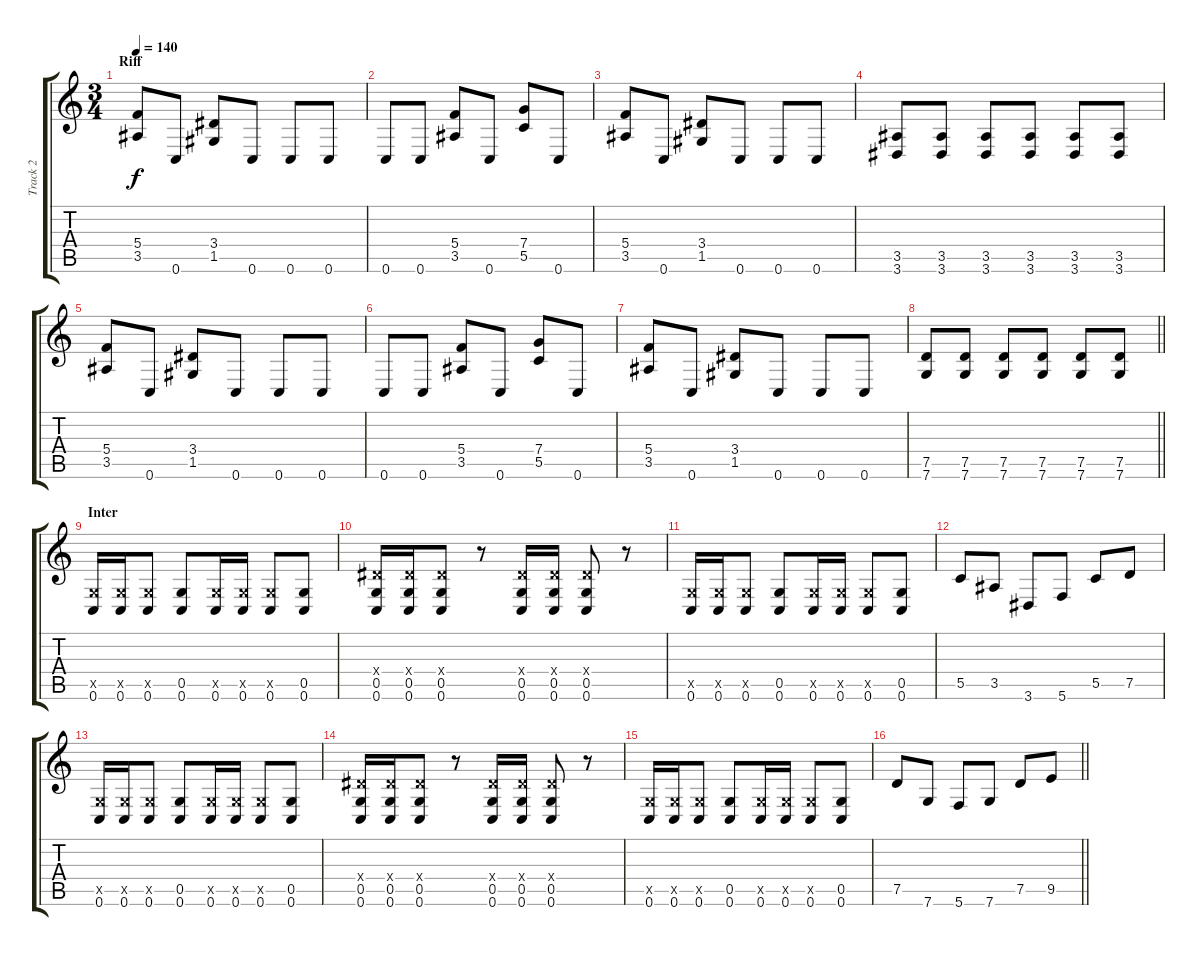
\track ("Track 2" "Track 2") {instrument overdrivenguitar}
\staff {score tabs}
\tuning (D4 A3 F3 C3 G2 C2) {hide}
\ts (3 4)
\section ("" "Riff")
\tempo 140
\clef g2
\ks c
(5.4 3.5).8{dy f} 0.6.8 (3.4 1.5).8 0.6.8 0.6.8 0.6.8 |
0.6.8 0.6.8 (5.4 3.5).8 0.6.8 (7.4 5.5).8 0.6.8 |
(5.4 3.5).8 0.6.8 (3.4 1.5).8 0.6.8 0.6.8 0.6.8 |
(3.5 3.6).8 (3.5 3.6).8 (3.5 3.6).8 (3.5 3.6).8 (3.5 3.6).8 (3.5 3.6).8 |
(5.4 3.5).8 0.6.8 (3.4 1.5).8 0.6.8 0.6.8 0.6.8 |
0.6.8 0.6.8 (5.4 3.5).8 0.6.8 (7.4 5.5).8 0.6.8 |
(5.4 3.5).8 0.6.8 (3.4 1.5).8 0.6.8 0.6.8 0.6.8 |
\barLineRight lightlight
(7.5 7.6).8 (7.5 7.6).8 (7.5 7.6).8 (7.5 7.6).8 (7.5 7.6).8 (7.5 7.6).8 |
\section ("" "Inter")
(0.5{x} 0.6).16 (0.5{x} 0.6).16 (0.5{x} 0.6).8 (0.5 0.6).8 (0.5{x} 0.6).16 (0.5{x} 0.6).16 (0.5{x} 0.6).8 (0.5 0.6).8 |
(3.4{x} 0.5 0.6).16 (3.4{x} 0.5 0.6).16 (3.4{x} 0.5 0.6).8 r.8 (3.4{x} 0.5 0.6).16 (3.4{x} 0.5 0.6).16 (3.4{x} 0.5 0.6).8 r.8 |
(0.5{x} 0.6).16 (0.5{x} 0.6).16 (0.5{x} 0.6).8 (0.5 0.6).8 (0.5{x} 0.6).16 (0.5{x} 0.6).16 (0.5{x} 0.6).8 (0.5 0.6).8 |
5.5.8 3.5.8 3.6.8 5.6.8 5.5.8 7.5.8 |
(0.5{x} 0.6).16 (0.5{x} 0.6).16 (0.5{x} 0.6).8 (0.5 0.6).8 (0.5{x} 0.6).16 (0.5{x} 0.6).16 (0.5{x} 0.6).8 (0.5 0.6).8 |
(3.4{x} 0.5 0.6).16 (3.4{x} 0.5 0.6).16 (3.4{x} 0.5 0.6).8 r.8 (3.4{x} 0.5 0.6).16 (3.4{x} 0.5 0.6).16 (3.4{x} 0.5 0.6).8 r.8 |
(0.5{x} 0.6).16 (0.5{x} 0.6).16 (0.5{x} 0.6).8 (0.5 0.6).8 (0.5{x} 0.6).16 (0.5{x} 0.6).16 (0.5{x} 0.6).8 (0.5 0.6).8 |
\barLineRight lightlight
7.5.8 7.6.8 5.6.8 7.6.8 7.5.8 9.5.8
